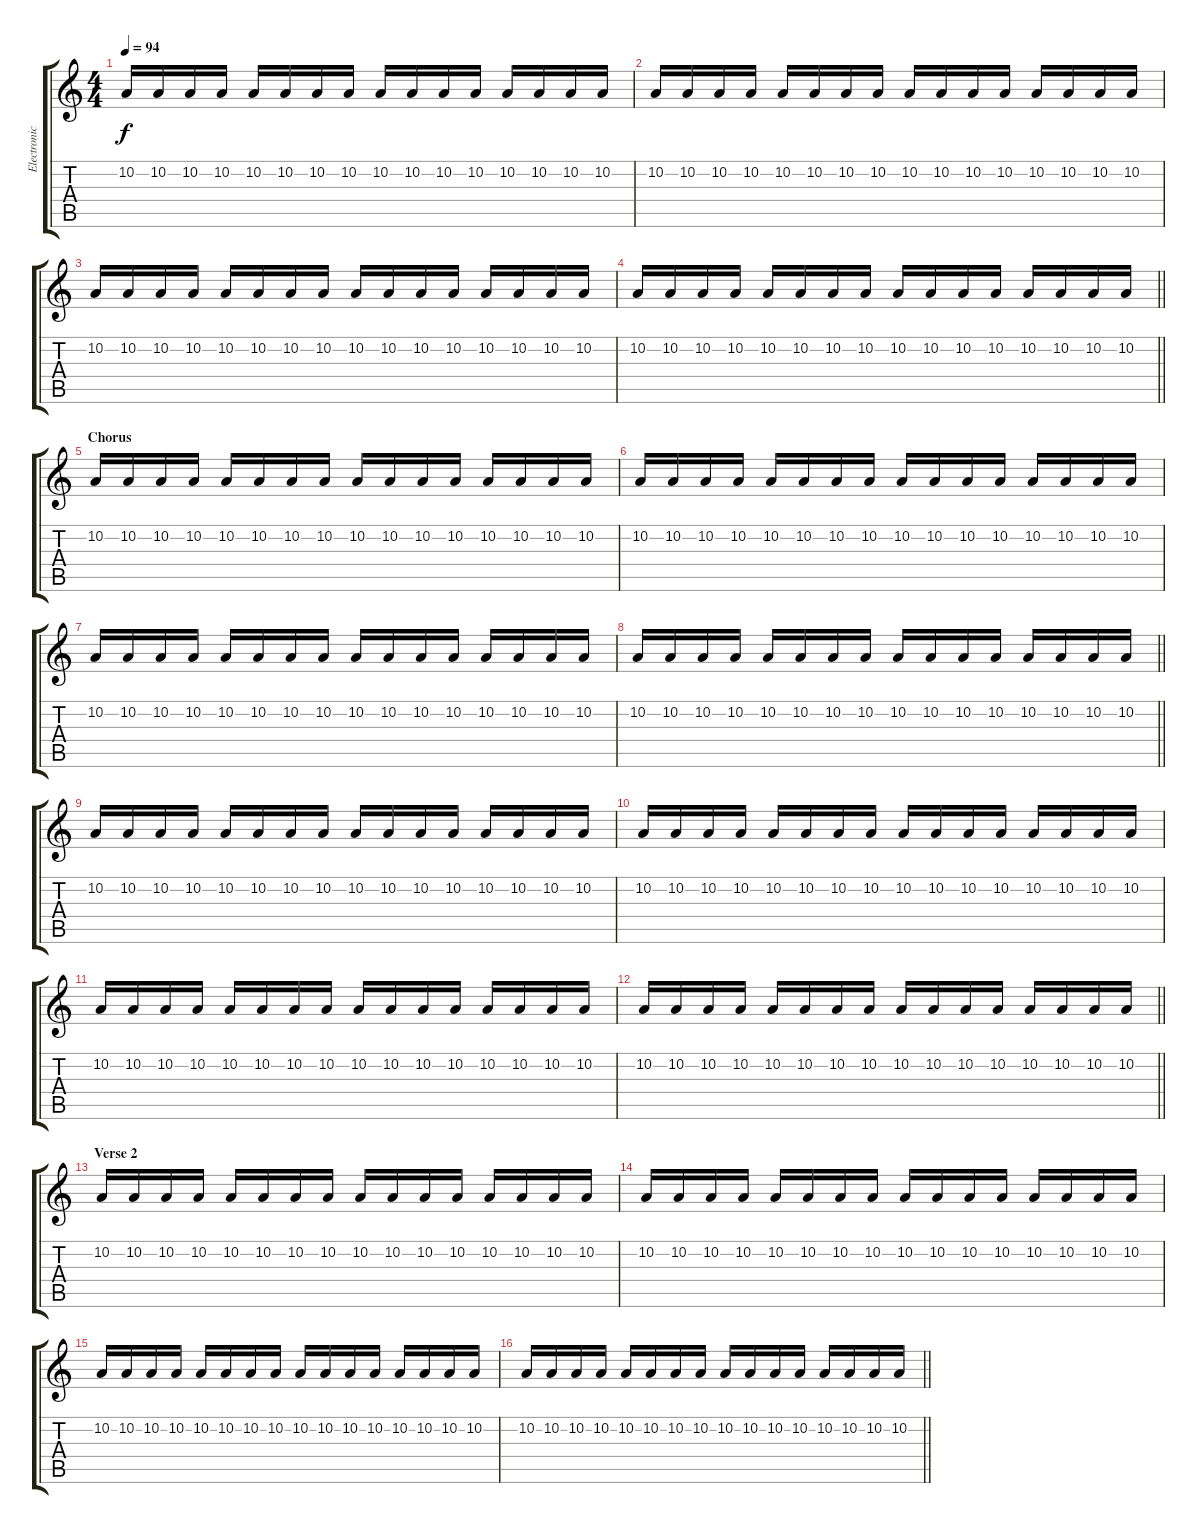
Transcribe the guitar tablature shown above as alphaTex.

\track ("Electronic Percussion Instrument 2" "Electronic") {instrument kalimba}
\staff {score tabs}
\tuning (E4 B3 G3 D3 A2 E2) {hide}
\ts (4 4)
\tempo 94
\clef g2
\ks c
10.2.16{dy f} 10.2.16 10.2.16 10.2.16 10.2.16 10.2.16 10.2.16 10.2.16 10.2.16 10.2.16 10.2.16 10.2.16 10.2.16 10.2.16 10.2.16 10.2.16 |
10.2.16 10.2.16 10.2.16 10.2.16 10.2.16 10.2.16 10.2.16 10.2.16 10.2.16 10.2.16 10.2.16 10.2.16 10.2.16 10.2.16 10.2.16 10.2.16 |
10.2.16 10.2.16 10.2.16 10.2.16 10.2.16 10.2.16 10.2.16 10.2.16 10.2.16 10.2.16 10.2.16 10.2.16 10.2.16 10.2.16 10.2.16 10.2.16 |
\barLineRight lightlight
10.2.16 10.2.16 10.2.16 10.2.16 10.2.16 10.2.16 10.2.16 10.2.16 10.2.16 10.2.16 10.2.16 10.2.16 10.2.16 10.2.16 10.2.16 10.2.16 |
\section ("" "Chorus")
10.2.16 10.2.16 10.2.16 10.2.16 10.2.16 10.2.16 10.2.16 10.2.16 10.2.16 10.2.16 10.2.16 10.2.16 10.2.16 10.2.16 10.2.16 10.2.16 |
10.2.16 10.2.16 10.2.16 10.2.16 10.2.16 10.2.16 10.2.16 10.2.16 10.2.16 10.2.16 10.2.16 10.2.16 10.2.16 10.2.16 10.2.16 10.2.16 |
10.2.16 10.2.16 10.2.16 10.2.16 10.2.16 10.2.16 10.2.16 10.2.16 10.2.16 10.2.16 10.2.16 10.2.16 10.2.16 10.2.16 10.2.16 10.2.16 |
\barLineRight lightlight
10.2.16 10.2.16 10.2.16 10.2.16 10.2.16 10.2.16 10.2.16 10.2.16 10.2.16 10.2.16 10.2.16 10.2.16 10.2.16 10.2.16 10.2.16 10.2.16 |
10.2.16 10.2.16 10.2.16 10.2.16 10.2.16 10.2.16 10.2.16 10.2.16 10.2.16 10.2.16 10.2.16 10.2.16 10.2.16 10.2.16 10.2.16 10.2.16 |
10.2.16 10.2.16 10.2.16 10.2.16 10.2.16 10.2.16 10.2.16 10.2.16 10.2.16 10.2.16 10.2.16 10.2.16 10.2.16 10.2.16 10.2.16 10.2.16 |
10.2.16 10.2.16 10.2.16 10.2.16 10.2.16 10.2.16 10.2.16 10.2.16 10.2.16 10.2.16 10.2.16 10.2.16 10.2.16 10.2.16 10.2.16 10.2.16 |
\barLineRight lightlight
10.2.16 10.2.16 10.2.16 10.2.16 10.2.16 10.2.16 10.2.16 10.2.16 10.2.16 10.2.16 10.2.16 10.2.16 10.2.16 10.2.16 10.2.16 10.2.16 |
\section ("" "Verse 2")
10.2.16 10.2.16 10.2.16 10.2.16 10.2.16 10.2.16 10.2.16 10.2.16 10.2.16 10.2.16 10.2.16 10.2.16 10.2.16 10.2.16 10.2.16 10.2.16 |
10.2.16 10.2.16 10.2.16 10.2.16 10.2.16 10.2.16 10.2.16 10.2.16 10.2.16 10.2.16 10.2.16 10.2.16 10.2.16 10.2.16 10.2.16 10.2.16 |
10.2.16 10.2.16 10.2.16 10.2.16 10.2.16 10.2.16 10.2.16 10.2.16 10.2.16 10.2.16 10.2.16 10.2.16 10.2.16 10.2.16 10.2.16 10.2.16 |
\barLineRight lightlight
10.2.16 10.2.16 10.2.16 10.2.16 10.2.16 10.2.16 10.2.16 10.2.16 10.2.16 10.2.16 10.2.16 10.2.16 10.2.16 10.2.16 10.2.16 10.2.16
